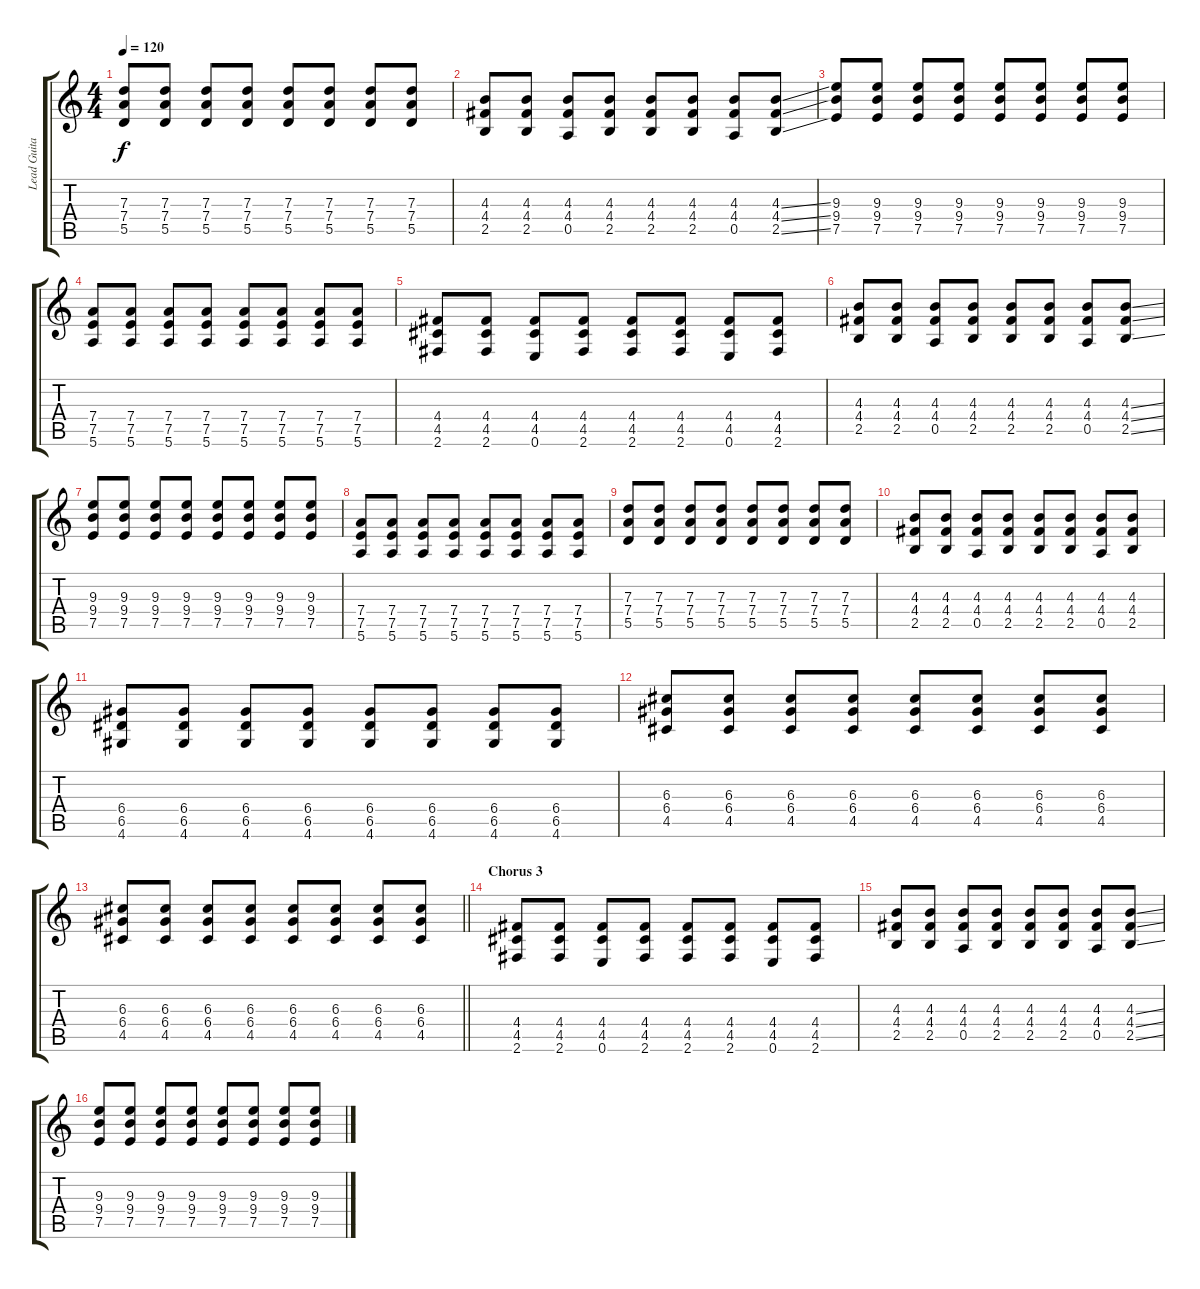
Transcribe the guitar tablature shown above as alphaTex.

\track ("Lead Guitar" "Lead Guita") {instrument distortionguitar}
\staff {score tabs}
\tuning (E4 B3 G3 D3 A2 E2) {hide}
\ts (4 4)
\tempo 120
\clef g2
\ks c
(7.3 7.4 5.5).8{dy f} (7.3 7.4 5.5).8 (7.3 7.4 5.5).8 (7.3 7.4 5.5).8 (7.3 7.4 5.5).8 (7.3 7.4 5.5).8 (7.3 7.4 5.5).8 (7.3 7.4 5.5).8 |
(4.3 4.4 2.5).8 (4.3 4.4 2.5).8 (4.3 4.4 0.5).8 (4.3 4.4 2.5).8 (4.3 4.4 2.5).8 (4.3 4.4 2.5).8 (4.3 4.4 0.5).8 (4.3{ss} 4.4{ss} 2.5{ss}).8 |
(9.3 9.4 7.5).8 (9.3 9.4 7.5).8 (9.3 9.4 7.5).8 (9.3 9.4 7.5).8 (9.3 9.4 7.5).8 (9.3 9.4 7.5).8 (9.3 9.4 7.5).8 (9.3 9.4 7.5).8 |
(7.4 7.5 5.6).8 (7.4 7.5 5.6).8 (7.4 7.5 5.6).8 (7.4 7.5 5.6).8 (7.4 7.5 5.6).8 (7.4 7.5 5.6).8 (7.4 7.5 5.6).8 (7.4 7.5 5.6).8 |
(4.4 4.5 2.6).8 (4.4 4.5 2.6).8 (4.4 4.5 0.6).8 (4.4 4.5 2.6).8 (4.4 4.5 2.6).8 (4.4 4.5 2.6).8 (4.4 4.5 0.6).8 (4.4 4.5 2.6).8 |
(4.3 4.4 2.5).8 (4.3 4.4 2.5).8 (4.3 4.4 0.5).8 (4.3 4.4 2.5).8 (4.3 4.4 2.5).8 (4.3 4.4 2.5).8 (4.3 4.4 0.5).8 (4.3{ss} 4.4{ss} 2.5{ss}).8 |
(9.3 9.4 7.5).8 (9.3 9.4 7.5).8 (9.3 9.4 7.5).8 (9.3 9.4 7.5).8 (9.3 9.4 7.5).8 (9.3 9.4 7.5).8 (9.3 9.4 7.5).8 (9.3 9.4 7.5).8 |
(7.4 7.5 5.6).8 (7.4 7.5 5.6).8 (7.4 7.5 5.6).8 (7.4 7.5 5.6).8 (7.4 7.5 5.6).8 (7.4 7.5 5.6).8 (7.4 7.5 5.6).8 (7.4 7.5 5.6).8 |
(7.3 7.4 5.5).8 (7.3 7.4 5.5).8 (7.3 7.4 5.5).8 (7.3 7.4 5.5).8 (7.3 7.4 5.5).8 (7.3 7.4 5.5).8 (7.3 7.4 5.5).8 (7.3 7.4 5.5).8 |
(4.3 4.4 2.5).8 (4.3 4.4 2.5).8 (4.3 4.4 0.5).8 (4.3 4.4 2.5).8 (4.3 4.4 2.5).8 (4.3 4.4 2.5).8 (4.3 4.4 0.5).8 (4.3 4.4 2.5).8 |
(6.4 6.5 4.6).8 (6.4 6.5 4.6).8 (6.4 6.5 4.6).8 (6.4 6.5 4.6).8 (6.4 6.5 4.6).8 (6.4 6.5 4.6).8 (6.4 6.5 4.6).8 (6.4 6.5 4.6).8 |
(6.3 6.4 4.5).8 (6.3 6.4 4.5).8 (6.3 6.4 4.5).8 (6.3 6.4 4.5).8 (6.3 6.4 4.5).8 (6.3 6.4 4.5).8 (6.3 6.4 4.5).8 (6.3 6.4 4.5).8 |
\barLineRight lightlight
(6.3 6.4 4.5).8 (6.3 6.4 4.5).8 (6.3 6.4 4.5).8 (6.3 6.4 4.5).8 (6.3 6.4 4.5).8 (6.3 6.4 4.5).8 (6.3 6.4 4.5).8 (6.3 6.4 4.5).8 |
\section ("" "Chorus 3")
(4.4 4.5 2.6).8{volume 14} (4.4 4.5 2.6).8 (4.4 4.5 0.6).8 (4.4 4.5 2.6).8 (4.4 4.5 2.6).8 (4.4 4.5 2.6).8 (4.4 4.5 0.6).8 (4.4 4.5 2.6).8 |
(4.3 4.4 2.5).8 (4.3 4.4 2.5).8 (4.3 4.4 0.5).8 (4.3 4.4 2.5).8 (4.3 4.4 2.5).8 (4.3 4.4 2.5).8 (4.3 4.4 0.5).8 (4.3{ss} 4.4{ss} 2.5{ss}).8 |
(9.3 9.4 7.5).8 (9.3 9.4 7.5).8 (9.3 9.4 7.5).8 (9.3 9.4 7.5).8 (9.3 9.4 7.5).8 (9.3 9.4 7.5).8 (9.3 9.4 7.5).8 (9.3 9.4 7.5).8
